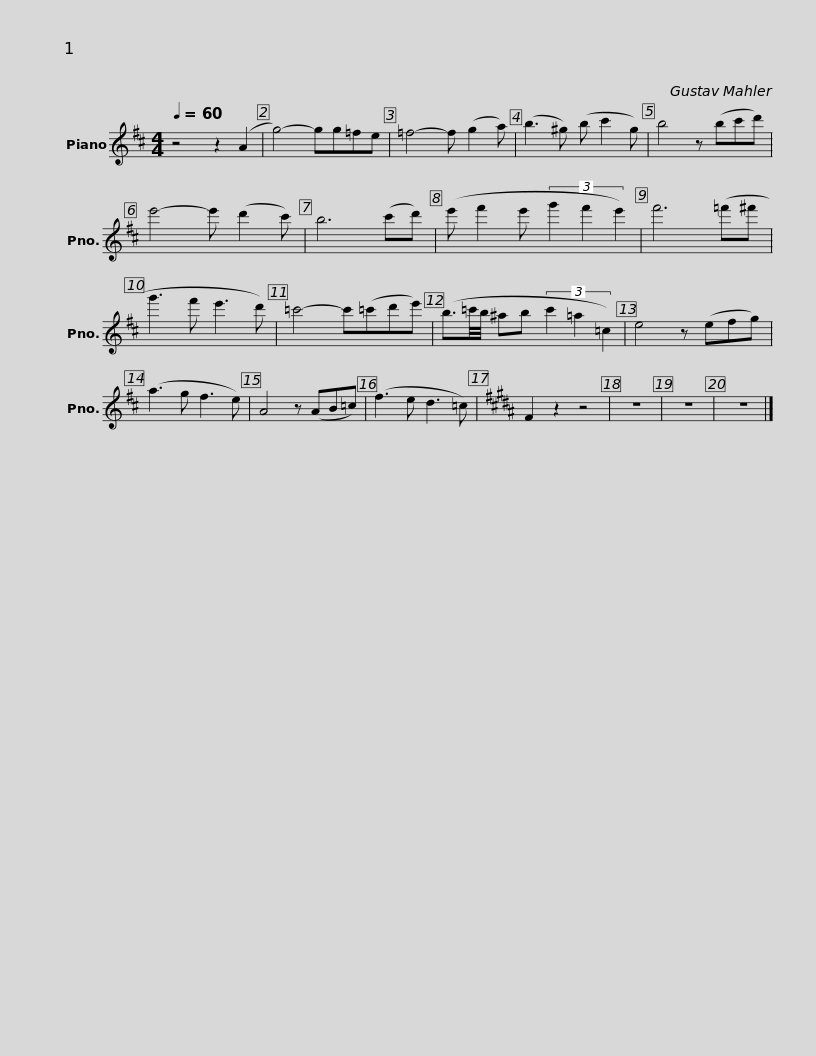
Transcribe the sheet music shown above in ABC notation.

X:1
L:1/8
Q:1/4=60
M:4/4
I:linebreak $
K:D
V:1 treble
V:1
 z4 z2 (A2 | g4-) gg=fe | =f4- f (g2 a) | (b3 ^g) (b c'2 g) | b4 z (bc'd') | %5
 e'4- e' (d'2 c') | b6 (c'd') |$ (e' f'2 e' (3g'2 f'2 e'2) | f'6 (=f'^f' | g'3 f' e'3 d') | %10
 =c'4- c'(=c'd'e') | (b3/2=c'/4b/4 ^ab (3c'2 =a2 =c2) |$ e4 z (efg) | (a3 g f3 e) | A4 z (AB=c) | %15
 (f3 e d3 =c) |[K:B] F2 z2 z4 | z8 | z8 | z8 |] %20
